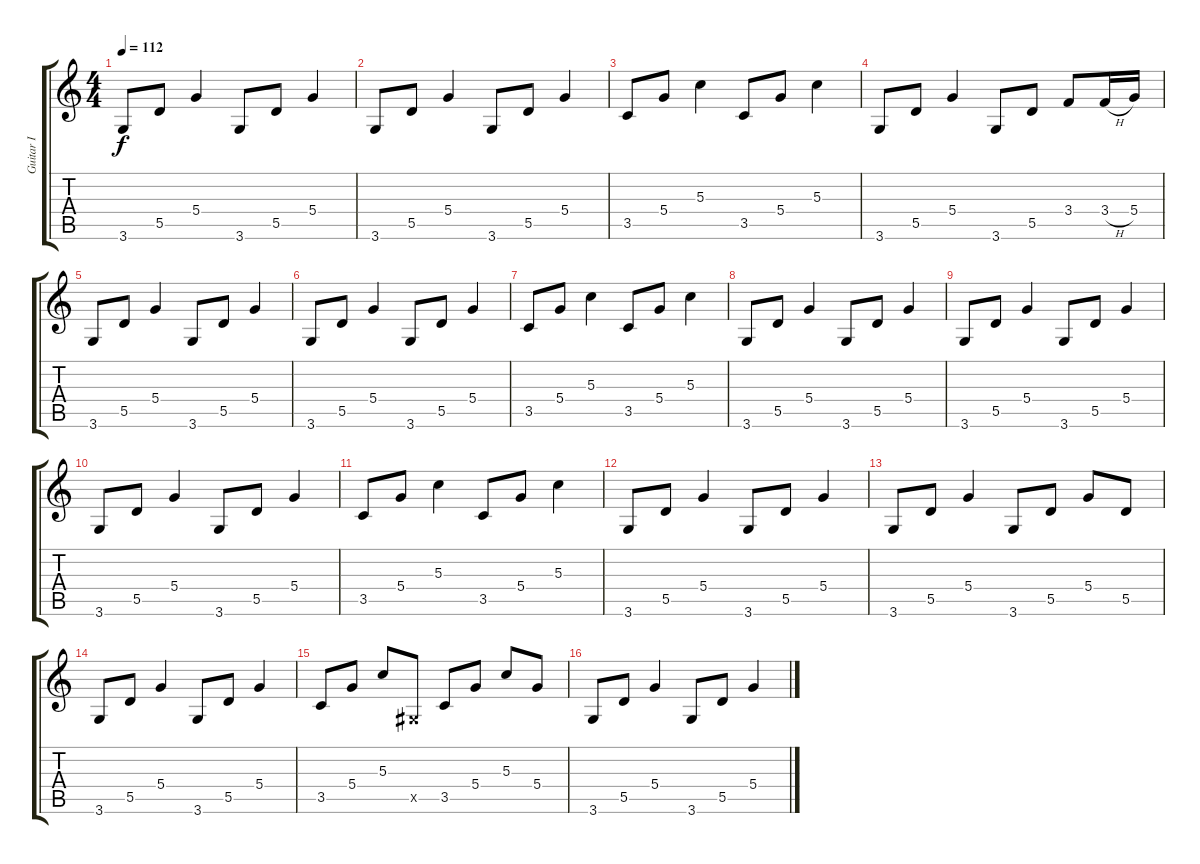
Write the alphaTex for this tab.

\track ("Guitar I" "Guitar I") {instrument overdrivenguitar}
\staff {score tabs}
\tuning (E4 B3 G3 D3 A2 E2) {hide}
\ts (4 4)
\tempo 112
\clef g2
\ks c
3.6.8{dy f} 5.5.8 5.4.4 3.6.8 5.5.8 5.4.4 |
3.6.8 5.5.8 5.4.4 3.6.8 5.5.8 5.4.4 |
3.5.8 5.4.8 5.3.4 3.5.8 5.4.8 5.3.4 |
3.6.8 5.5.8 5.4.4 3.6.8 5.5.8 3.4.8 3.4{h}.16 5.4.16 |
3.6.8 5.5.8 5.4.4 3.6.8 5.5.8 5.4.4 |
3.6.8 5.5.8 5.4.4 3.6.8 5.5.8 5.4.4 |
3.5.8 5.4.8 5.3.4 3.5.8 5.4.8 5.3.4 |
3.6.8 5.5.8 5.4.4 3.6.8 5.5.8 5.4.4 |
3.6.8 5.5.8 5.4.4 3.6.8 5.5.8 5.4.4 |
3.6.8 5.5.8 5.4.4 3.6.8 5.5.8 5.4.4 |
3.5.8 5.4.8 5.3.4 3.5.8 5.4.8 5.3.4 |
3.6.8 5.5.8 5.4.4 3.6.8 5.5.8 5.4.4 |
3.6.8 5.5.8 5.4.4 3.6.8 5.5.8 5.4.8 5.5.8 |
3.6.8 5.5.8 5.4.4 3.6.8 5.5.8 5.4.4 |
3.5.8 5.4.8 5.3.8 -1.5{x}.8 3.5.8 5.4.8 5.3.8 5.4.8 |
3.6.8 5.5.8 5.4.4 3.6.8 5.5.8 5.4.4
